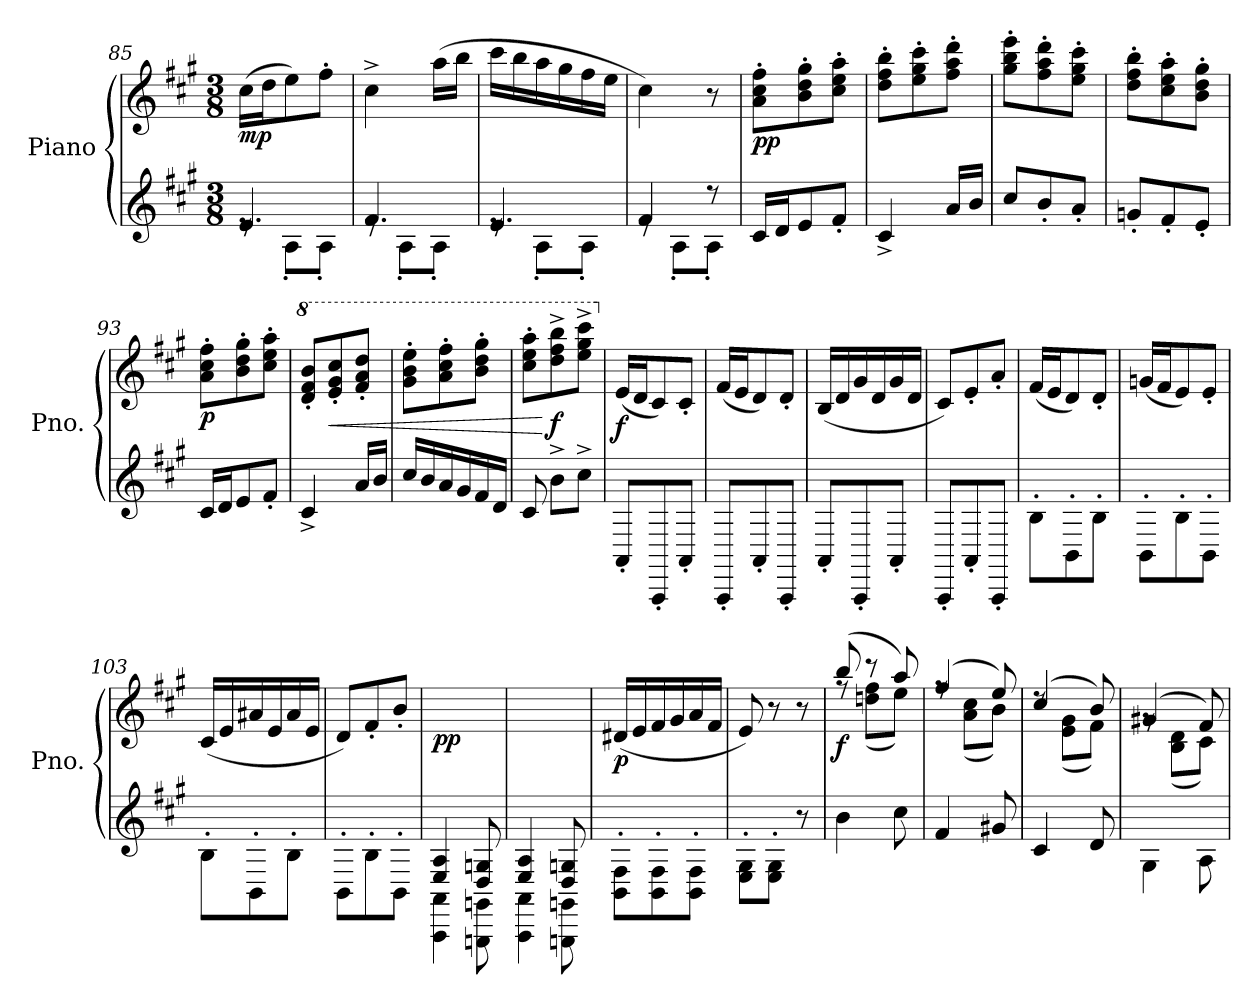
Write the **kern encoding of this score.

**kern	**kern	**dynam
*part1	*part1	*part1
*staff2	*staff1	*staff1/2
*I"Piano	*	*
*I'Pno.	*	*
*clefG2	*clefG2	*
*k[f#c#g#]	*k[f#c#g#]	*
*M3/8	*M3/8	*
=85	=85	=85
*^	*	*
!	!	!	!LO:DY:b
4.e/	8re	(>16cc#\LL	mp
.	.	16dd\J	.
.	8A'\L	8ee\)	.
.	8A'\J	8ff#'\J	.
=86	=86	=86	=86
4.f#/	8re	4cc#^\	.
.	8A'\L	.	.
.	8A'\J	(>16aa\LL	.
.	.	16bb\JJ	.
=87	=87	=87	=87
4.e/	8re	16ccc#\LL	.
.	.	16bb\	.
.	8A'\L	16aa\	.
.	.	16gg#\	.
.	8A'\J	16ff#\	.
.	.	16ee\JJ	.
=88	=88	=88	=88
4f#/	8re	4cc#\)	.
.	8A'\L	.	.
8r	8A'\J	8r	.
!!LO:LB:g=z
=89	=89	=89	=89
!	!	!	!LO:DY:b
*v	*v	*	*
16c#/LL	8a\' 8cc#\' 8ff#\'L	pp
16d/J	.	.
8e/	8b\' 8dd\' 8gg#\'	.
8f#'/J	8cc#\' 8ee\' 8aa\'J	.
=90	=90	=90
4c#^/	8dd\' 8ff#\' 8bb\'L	.
.	8ee\' 8gg#\' 8ccc#\'	.
16a/LL	8ff#\' 8aa\' 8ddd\'J	.
16b/JJ	.	.
=91	=91	=91
8cc#/L	8gg#\' 8bb\' 8eee\'L	.
8b'/	8ff#\' 8aa\' 8ddd\'	.
8a'/J	8ee\' 8gg#\' 8ccc#\'J	.
=92	=92	=92
8gn'/L	8dd\' 8ff#\' 8bb\'L	.
8f#'/	8cc#\' 8ee\' 8aa\'	.
8e'/J	8b\' 8dd\' 8gg#\'J	.
=93	=93	=93
!	!	!LO:DY:b
16c#/LL	8a\' 8cc#\' 8ff#\'L	p
16d/J	.	.
8e/	8b\' 8dd\' 8gg#\'	.
8f#'/J	8cc#\' 8ee\' 8aa\'J	.
=94	=94	=94
*	*8va	*
4c#^/	8dd/' 8ff#/' 8bb/'L	.
!	!	!LO:HP:b
.	8ee/' 8gg#/' 8ccc#/'	<
16a/LL	8ff#/' 8aa/' 8ddd/'J	.
16b/JJ	.	.
=95	=95	=95
16cc#/LL	8gg#\' 8bb\' 8eee\'L	.
16b/	.	.
16a/	8aa\' 8ccc#\' 8fff#\'	.
16g#/	.	.
16f#/	8bb\' 8ddd\' 8ggg#\'J	.
16d/JJ	.	.
=96	=96	=96
8c#/	8ccc#\' 8eee\' 8aaa\'L	.
!	!	!LO:DY:n=1:b
8b^\L	8ddd\^ 8fff#\^ 8bbb\^	[ f
8cc#^\J	8eee\^ 8ggg#\^ 8cccc#\^J	.
!!LO:LB:g=z
=97	=97	=97
*	*X8va	*
!	!	!LO:DY:b
8AA'/L	(<16e/LL	f
.	16d/J	.
8AAA'/	8c#/)	.
8AA'/J	8c#'/J	.
=98	=98	=98
8AAA'/L	(<16f#/LL	.
.	16e/J	.
8AA'/	8d/)	.
8AAA'/J	8d'/J	.
=99	=99	=99
8AA'/L	(<16B/LL	.
.	16d/	.
8AAA'/	16g#/	.
.	16d/	.
8AA'/J	16g#/	.
.	16d/JJ	.
=100	=100	=100
8AAA'/L	8c#/L)	.
8AA'/	8e'/	.
8AAA'/J	8a'/J	.
=101	=101	=101
8B'\L	(<16f#/LL	.
.	16e/J	.
8BB'\	8d/)	.
8B'\J	8d'/J	.
=102	=102	=102
8BB'\L	(<16gn/LL	.
.	16f#/J	.
8B'\	8e/)	.
8BB'\J	8e'/J	.
=103	=103	=103
8B'\L	(<16c#/LL	.
.	16e/	.
8BB'\	16a#X/	.
.	16e/	.
8B'\J	16a#/	.
.	16e/JJ	.
=104	=104	=104
8BB'\L	8d/L)	.
8B'\	8f#'/	.
8BB'\J	8b'/J	.
=105	=105	=105
*^	*	*
!	!	!	!LO:DY:b
4E/ 4A/	4AAA\ 4AA\	4.ryy	pp
8D/ 8Gn/	8GGGn\ 8GGn\	.	.
!!LO:LB:g=z
=106	=106	=106	=106
4E/ 4A/	4AAA\ 4AA\	4.ryy	.
8D/ 8Gn/	8GGGn\ 8GGn\	.	.
=107	=107	=107	=107
!	!	!	!LO:DY:b
*v	*v	*	*
8BB\' 8F#\'L	(<16d#X/LL	p
.	16e/	.
8BB\' 8F#\'	16f#/	.
.	16g#/	.
8BB\' 8F#\'J	16a/	.
.	16f#/JJ	.
=108	=108	=108
8E\' 8G#\'L	8e/)	.
8E\' 8G#\'J	8r	.
8r	8r	.
=109	=109	=109
*	*^	*
!	!	!	!LO:DY:b
4b\	(>8bb/	8rff	f
.	8r	(<8ddn\ 8ff#\L	.
8cc#\	8aa/)	8ee\J)	.
=110	=110	=110	=110
4f#/	(>4ff#/	8rff	.
.	.	(<8a\ 8cc#\L	.
8g#X/	8ee/)	8b\J)	.
=111	=111	=111	=111
4c#/	(>4cc#/	8rdd	.
.	.	(<8e\ 8g#\L	.
8d/	8b/)	8f#\J)	.
=112	=112	=112	=112
4G#\	(>4g#X/	8rg	.
.	.	(<8B\ 8d\L	.
8A\	8f#/)	8c#\J)	.
*	*v	*v	*
=	=	=
*-	*-	*-
